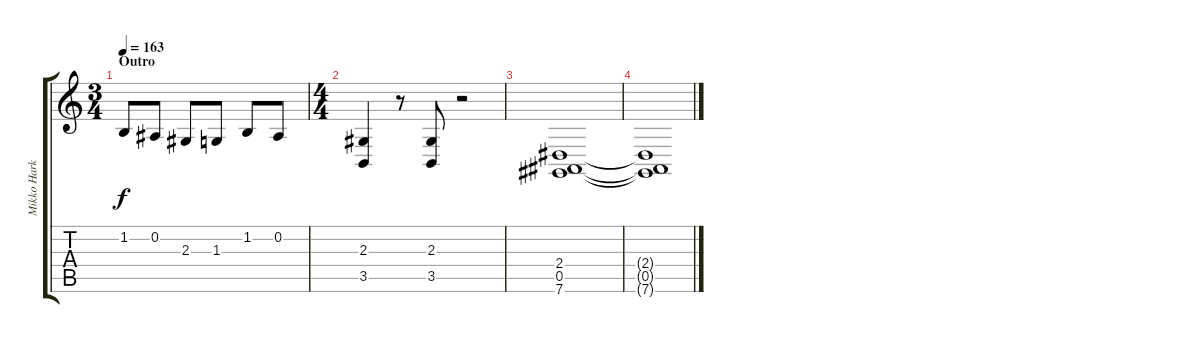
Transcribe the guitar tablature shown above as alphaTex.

\track ("Mikko Harkin RH" "Mikko Hark") {instrument harpsichord}
\staff {score tabs}
\tuning (Eb4 Bb3 Gb3 Db3 Ab2 Eb2) {hide}
\ts (3 4)
\section ("" "Outro")
\tempo 163
\clef g2
\ks c
1.2.8{dy f} 0.2.8 2.3.8 1.3.8 1.2.8 0.2.8 |
\ts (4 4)
(2.3 3.5).4 r.8 (2.3 3.5).8 r.2 |
(2.4 0.5 7.6).1 |
(2.4{t} 0.5{t} 7.6{t}).1
